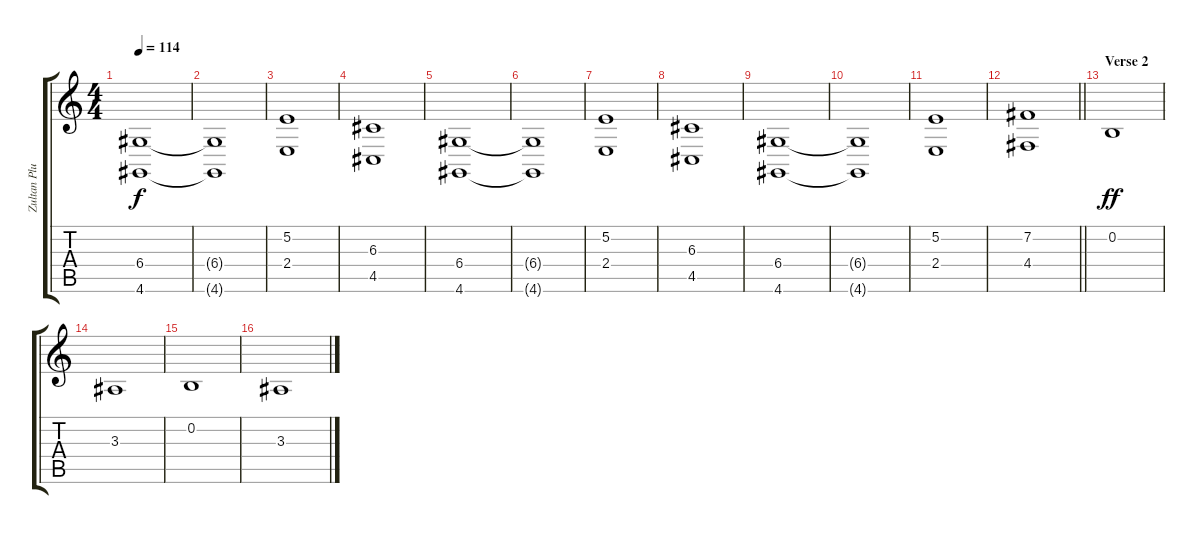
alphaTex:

\track ("Zultan Pluto (Keyboard)" "Zultan Plu") {instrument stringensemble1}
\staff {score tabs}
\tuning (E4 B3 G3 D3 A2 E2) {hide}
\ts (4 4)
\tempo 114
\clef g2
\ks c
(6.4 4.6).1{dy f} |
(6.4{t} 4.6{t}).1 |
(5.2 2.4).1 |
(6.3 4.5).1 |
(6.4 4.6).1 |
(6.4{t} 4.6{t}).1 |
(5.2 2.4).1 |
(6.3 4.5).1 |
(6.4 4.6).1 |
(6.4{t} 4.6{t}).1 |
(5.2 2.4).1 |
\barLineRight lightlight
(7.2 4.4).1 |
\section ("" "Verse 2")
0.2.1{dy ff} |
3.3.1 |
0.2.1 |
3.3.1
